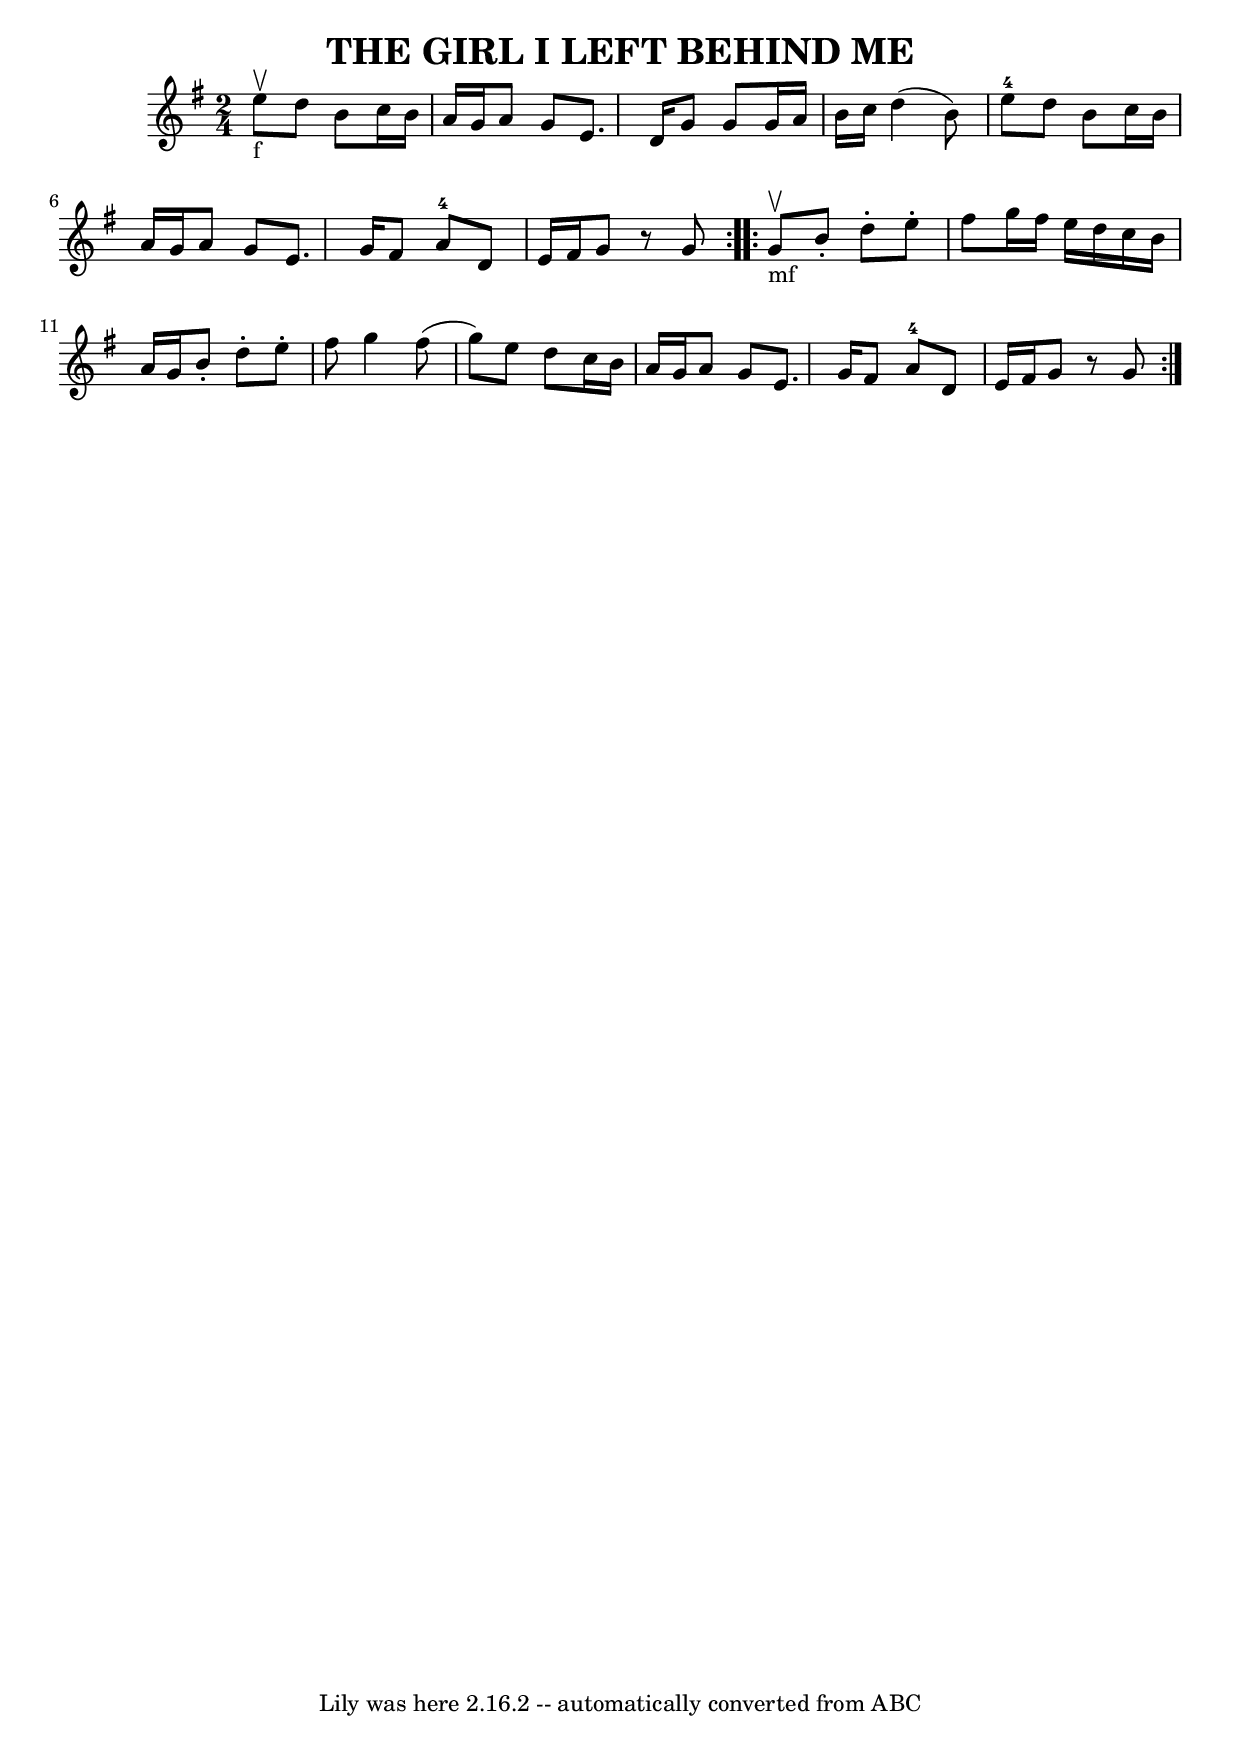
\version "2.16.2"
\include "Mammoth.ily"
\header {
  %% book = "Ryan's Mammoth Collection of Fiddle Tunes"
  crossRefNumber = "1"
  footnotes = ""
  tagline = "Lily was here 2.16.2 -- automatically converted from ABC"
  title = "THE GIRL I LEFT BEHIND ME"

}
voicedefault =  {



  \repeat volta 2 {

    \time 2/4 
    \key g \major     e''8_"f"^\upbow        |
    d''8 b'8         c''16 b'16 a'16 g'16     |
    a'8 g'8 e'8. d'16     |
    g'8 g'8 g'16 a'16 b'16 c''16    |
    d''4 (     b'8) e''8-4        |
    d''8 b'8 c''16 b'16 a'16         g'16     |
    a'8 g'8 e'8. g'16    |
    fis'8 a'8-4        d'8 e'16 fis'16     |
    g'8    r8 g'8    
  }     
  \repeat volta 2 {
         g'8_"mf"^\upbow        |
    b'8-. d''8-. e''8-. fis''8     |
    g''16 fis''16 e''16 d''16 c''16 b'16 a'16 g'16   |
    b'8-. d''8-. e''8-. fis''8    |
    g''4 fis''8 (     g''8)        |
    e''8 d''8 c''16 b'16 a'16 g'16     |
    a'8 g'8 e'8. g'16    |
    fis'8 a'8-4 d'8         e'16 fis'16     |
    g'8    r8 g'8    
  }   

}

\score{
  <<

    \context Staff="default"
    {
      \voicedefault 
      
    }

  >>
  \layout {
    
  }
  \midi {
  }

}
